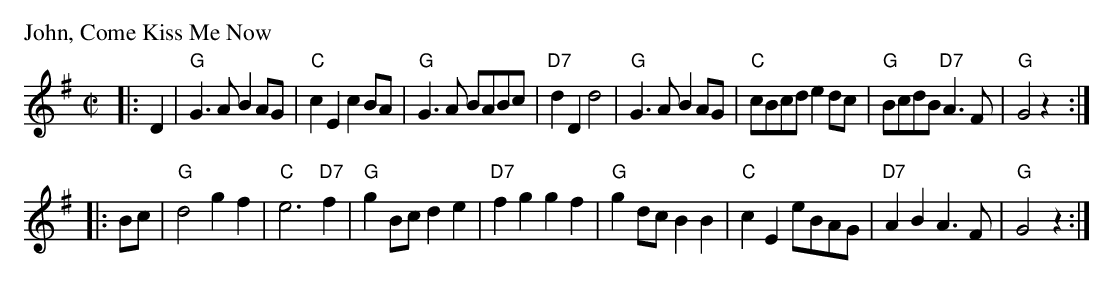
X:1
P: John, Come Kiss Me Now
M: C|
L: 1/8
K: G
|: D2 \
| "G"G3A  B2AG | "C"c2E2 c2BA |  "G"G3A      BABc | "D7"d2D2 d4   \
| "G"G3A  B2AG | "C"cBcd e2dc |  "G"BcdB "D7"A3F  |  "G"G4   z2  :|
|: Bc \
| "G"d4   g2f2 | "C"e6 "D7"f2 |  "G"g2Bc     d2e2 | "D7"f2g2 g2f2 \
| "G"g2dc B2B2 | "C"c2E2 eBAG | "D7"A2B2     A3F  |  "G"G4   z2  :|
